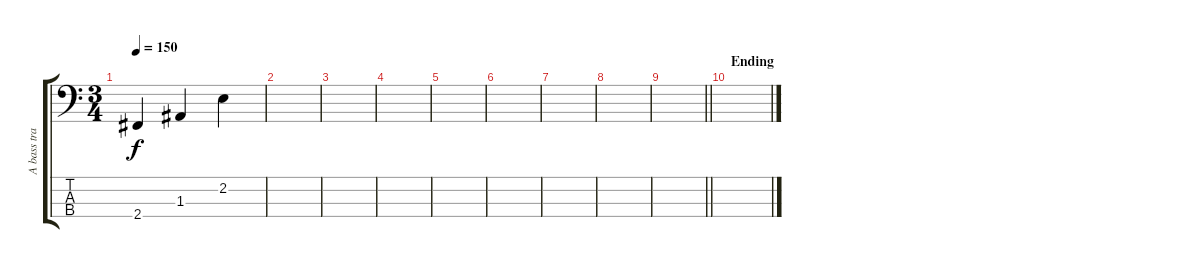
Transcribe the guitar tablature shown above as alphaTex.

\track ("A bass track I added for fun" "A bass tra") {instrument electricbassfinger}
\staff {score tabs}
\tuning (G2 D2 A1 E1) {hide}
\ts (3 4)
\tempo 150
\clef f4
\ks c
2.4.4{dy f} 1.3.4 2.2.4 |
|
|
|
|
|
|
|
\barLineRight lightlight
|
\section ("" "Ending")
